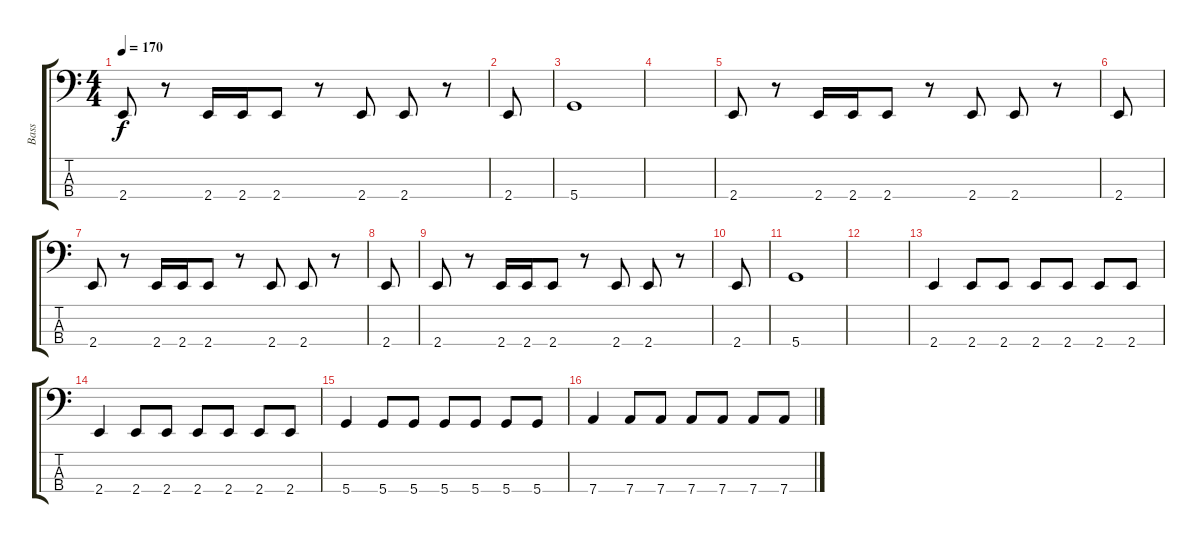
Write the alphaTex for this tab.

\track ("Bass" "Bass") {instrument electricbassfinger}
\staff {score tabs}
\tuning (F2 C2 G1 D1) {hide}
\ts (4 4)
\tempo 170
\clef f4
\ks c
2.4.8{dy f} r.8 2.4.16 2.4.16 2.4.8 r.8 2.4.8 2.4.8 r.8 |
2.4.8 |
5.4.1 |
|
2.4.8 r.8 2.4.16 2.4.16 2.4.8 r.8 2.4.8 2.4.8 r.8 |
2.4.8 |
2.4.8 r.8 2.4.16 2.4.16 2.4.8 r.8 2.4.8 2.4.8 r.8 |
2.4.8 |
2.4.8 r.8 2.4.16 2.4.16 2.4.8 r.8 2.4.8 2.4.8 r.8 |
2.4.8 |
5.4.1 |
|
2.4.4 2.4.8 2.4.8 2.4.8 2.4.8 2.4.8 2.4.8 |
2.4.4 2.4.8 2.4.8 2.4.8 2.4.8 2.4.8 2.4.8 |
5.4.4 5.4.8 5.4.8 5.4.8 5.4.8 5.4.8 5.4.8 |
7.4.4 7.4.8 7.4.8 7.4.8 7.4.8 7.4.8 7.4.8
